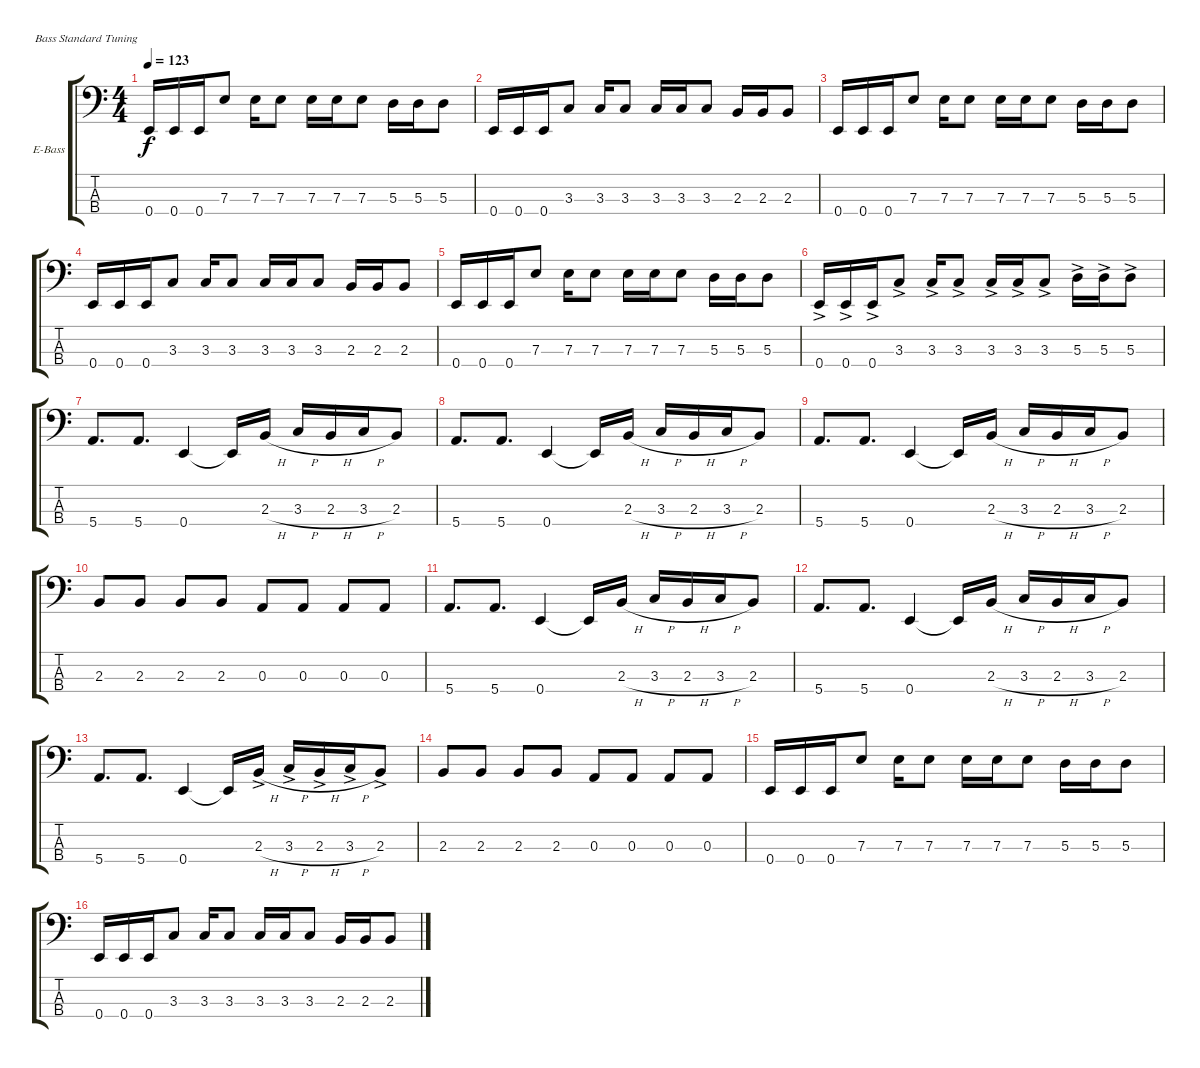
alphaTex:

\bracketExtendMode groupsimilarinstruments
\firstSystemTrackNameOrientation horizontal
\otherSystemsTrackNameOrientation horizontal
\track ("Tim Ward/Frank Ene" "E-Bass") {instrument electricbassfinger}
\staff {score tabs}
\tuning (G2 D2 A1 E1)
\ts (4 4)
\tempo 123
\clef f4
\ks c
0.4.16{dy f} 0.4.16 0.4.16 7.3.8 7.3.16 7.3.8 7.3.16 7.3.16 7.3.8 5.3.16 5.3.16 5.3.8 |
0.4.16 0.4.16 0.4.16 3.3.8 3.3.16 3.3.8 3.3.16 3.3.16 3.3.8 2.3.16 2.3.16 2.3.8 |
0.4.16 0.4.16 0.4.16 7.3.8 7.3.16 7.3.8 7.3.16 7.3.16 7.3.8 5.3.16 5.3.16 5.3.8 |
0.4.16 0.4.16 0.4.16 3.3.8 3.3.16 3.3.8 3.3.16 3.3.16 3.3.8 2.3.16 2.3.16 2.3.8 |
0.4.16 0.4.16 0.4.16 7.3.8 7.3.16 7.3.8 7.3.16 7.3.16 7.3.8 5.3.16 5.3.16 5.3.8 |
0.4{ac}.16 0.4{ac}.16 0.4{ac}.16 3.3{ac}.8 3.3{ac}.16 3.3{ac}.8 3.3{ac}.16 3.3{ac}.16 3.3{ac}.8 5.3{ac}.16 5.3{ac}.16 5.3{ac}.8 |
5.4.8{d} 5.4.8{d} 0.4.4 0.4{t}.16 2.3{h}.16 3.3{h}.16 2.3{h}.16 3.3{h}.16 2.3.8 |
5.4.8{d} 5.4.8{d} 0.4.4 0.4{t}.16 2.3{h}.16 3.3{h}.16 2.3{h}.16 3.3{h}.16 2.3.8 |
5.4.8{d} 5.4.8{d} 0.4.4 0.4{t}.16 2.3{h}.16 3.3{h}.16 2.3{h}.16 3.3{h}.16 2.3.8 |
2.3.8 2.3.8 2.3.8 2.3.8 0.3.8 0.3.8 0.3.8 0.3.8 |
5.4.8{d} 5.4.8{d} 0.4.4 0.4{t}.16 2.3{h}.16 3.3{h}.16 2.3{h}.16 3.3{h}.16 2.3.8 |
5.4.8{d} 5.4.8{d} 0.4.4 0.4{t}.16 2.3{h}.16 3.3{h}.16 2.3{h}.16 3.3{h}.16 2.3.8 |
5.4.8{d} 5.4.8{d} 0.4.4 0.4{t}.16 2.3{h ac}.16 3.3{h ac}.16 2.3{h ac}.16 3.3{h ac}.16 2.3{ac}.8 |
2.3.8 2.3.8 2.3.8 2.3.8 0.3.8 0.3.8 0.3.8 0.3.8 |
0.4.16 0.4.16 0.4.16 7.3.8 7.3.16 7.3.8 7.3.16 7.3.16 7.3.8 5.3.16 5.3.16 5.3.8 |
0.4.16 0.4.16 0.4.16 3.3.8 3.3.16 3.3.8 3.3.16 3.3.16 3.3.8 2.3.16 2.3.16 2.3.8
